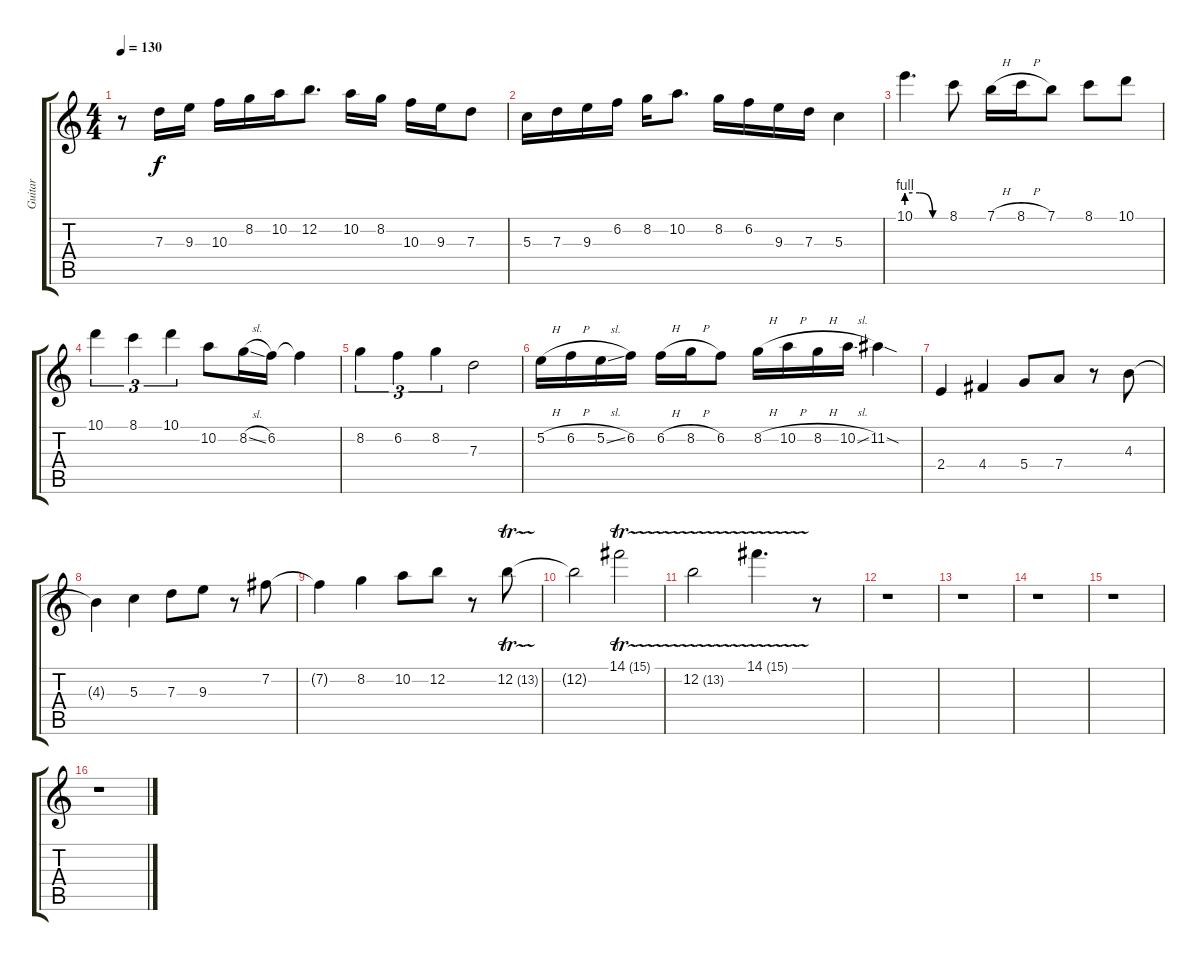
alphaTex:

\track ("Guitar" "Guitar") {instrument overdrivenguitar}
\staff {score tabs}
\tuning (E4 B3 G3 D3 A2 E2) {hide}
\ts (4 4)
\tempo 130
\clef g2
\ks c
r.8{dy f} 7.3.16 9.3.16 10.3.16 8.2.16 10.2.16 12.2.8{d} 10.2.16 8.2.16 10.3.16 9.3.16 7.3.8 |
5.3.16 7.3.16 9.3.16 6.2.16 8.2.16 10.2.8{d} 8.2.16 6.2.16 9.3.16 7.3.16 5.3.4 |
10.1{be (custom 0 4 20 4 40 0 60 0)}.4{d} 8.1.8 7.1{h}.16 8.1{h}.16 7.1.8 8.1.8 10.1.8 |
10.1.4{tu (3 2)} 8.1.4{tu (3 2)} 10.1.4{tu (3 2)} 10.2.8 8.2{sl}.16 6.2.16 6.2{t}.4 |
8.2.4{tu (3 2)} 6.2.4{tu (3 2)} 8.2.4{tu (3 2)} 7.3.2 |
5.2{h}.16 6.2{h}.16 5.2{sl}.16 6.2.16 6.2{h}.16 8.2{h}.16 6.2.8 8.2{h}.16 10.2{h}.16 8.2{h}.16 10.2{sl}.16 11.2{sod}.4 |
2.4.4 4.4.4 5.4.8 7.4.8 r.8 4.3.8 |
4.3{t}.4 5.3.4 7.3.8 9.3.8 r.8 7.2.8 |
7.2{t}.4 8.2.4 10.2.8 12.2.8 r.8 12.2{tr (13 16)}.8 |
12.2{t}.2 14.1{tr (15 16)}.2 |
12.2{tr (13 16)}.2 14.1{tr (15 16)}.4{d} r.8 |
r.1 |
r.1 |
r.1 |
r.1 |
r.1
